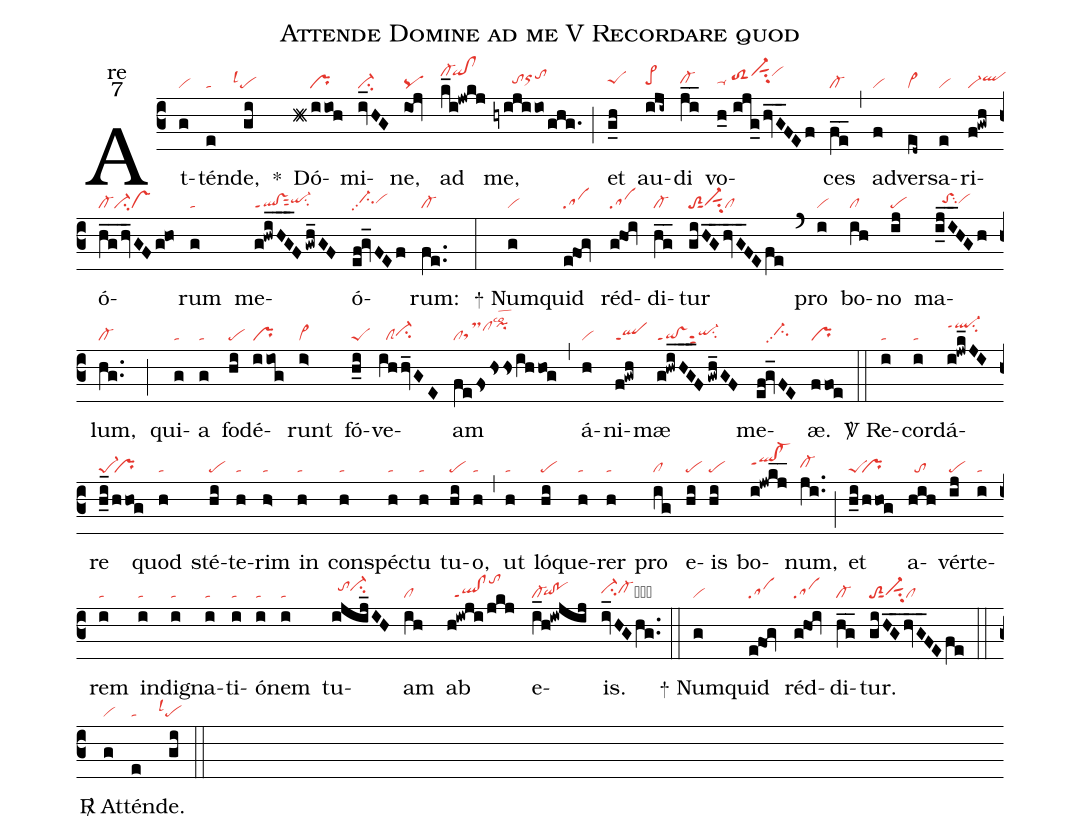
name:Attende Domine ad me V Recordare quod;
office-part:re;
mode:7;
nabc-lines:1;
%%
(c3) At(g|vi)tén(e|ta)de,(gi|```pelsl1) <sp>*</sp>() Dó(h#iioh|/////pr)mi(iv_HG|ci-)ne,(ioj|pq) ad(k_i!jwkj|cl-hk`qihk!clhk) me,(hyijiio/ghg.|//////tohhorhitohj) (;) et(g_h|peShh) au(iji~|pe>hh)di(ji__|cl-hh) vo(h_0//ijg_/hv_G_FEf|ta-hh/toS2hivi-hksut1su2vihk)ces(fe__|cl-) (,) ad(f|vi)ver(ed~|vi>)sa(e|vi)ri(f!gwh|vi-qlhi)ó(hg__/hv_GFg@ho|cl-ci-vs)rum(g|ta) me(g!hwiHG___F/gwh_GF|ql!vsppt1sut2qi-hhsu2)ó(ef!gv_FEf|//ci-hhpp2vihh)rum:(fe..|cl-) (:)
<sp>+</sp> Num(g|vi)quid(e@fog|sa) réd(g@hoi|sa)di(hg__|cl-)tur(giHG__hvG__FEfe|toS2sut1vi-hgsut1su2cl) (`) pro(i|vi) bo(ih|cl)no(ij|pe) ma(i_jI__HGh|//toShhsu2vihh)lum,(hg..|cl-) (;) qui(g|ta)a(g|ta) fo(hi|pe)dé(iiog|pr)runt(i>|vi>) fó(h_i|peS)ve(ihhv_GE|//clSci-hh)am(fefshssihhog|cltsMhgclhjpihklsco2) (,) á(h|vi)ni(f!gwh|qlppt1)mæ(g!hwiHG___F/gwh_GF|qi!vsppt1sut2qi-hhsu2) me(ef!gv_FE|/////ci-hhpp2)æ.(ffoe|pr) (::)

<sp>V/</sp> Re(i|ta)cor(i|ta)dá(i!jwk_JI|ql-hkppt1su2)re(h_i_/hhog|pe-1``pr) quod(h|ta) sté(hi|pe)te(h|ta)rim(h>|ta) in(h|ta) con(h|ta)spéc(h|ta)tu(h|ta) tu(hi|pe)o,(h|ta) (,) ut(h|ta) ló(hi|pe)que(h|ta)rer(h|ta) pro(ig|cl) e(hi|pe)is(hi|pe) bo(i!jwkj__|qlhi!cl-hippt1)num,(ji..|cl-hh) (;) et(h_i/hhog|peS``pr) a(hih|//to)vér(ij|pe)te(i|ta)rem(i|ta) in(i|ta)dig(i|ta)na(i|ta)ti(i|ta)ó(i|ta)nem(i|ta) tu(ijij_IH|//tohici-hi)am(ih|cl) ab(h!iwji/jkj|//ql!clppt1tohl) e(i_h!iwjij|cl-`qihg!pohg)is.(iv_HGhg..|ci-hhcl-hh ) (::)

<sp>+</sp> Num(g|vi)quid(e@fog|sa) réd(g@hoi|sa)di(hg__|cl-)tur.(giHG__hvG__FEfe|toS2sut1vi-hgsut1su2cl) (::)

<sp>R/</sp> At(g|vi)tén(e|ta)de.(gi|```pelsl1) (::)
